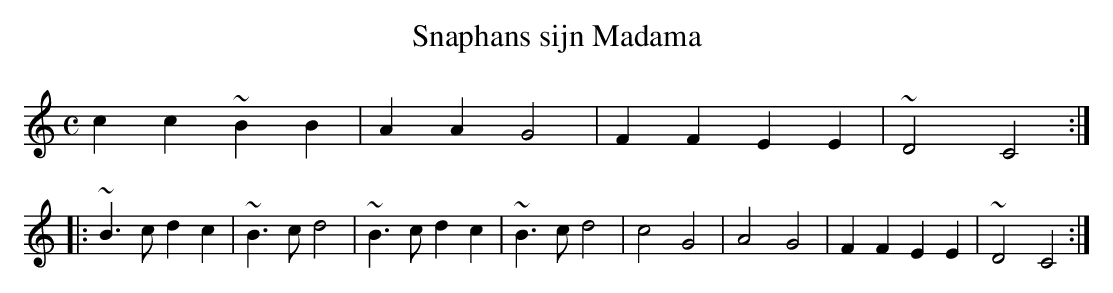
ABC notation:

X:1
T:Snaphans sijn Madama
M:C
K:Cmaj
c2c2~B2B2|A2A2G4|F2F2E2E2|~D4C4:|
|:~B3cd2c2|~B3cd4|~B3cd2c2|~B3cd4|c4G4|A4G4|F2F2E2E2|~D4C4:|
